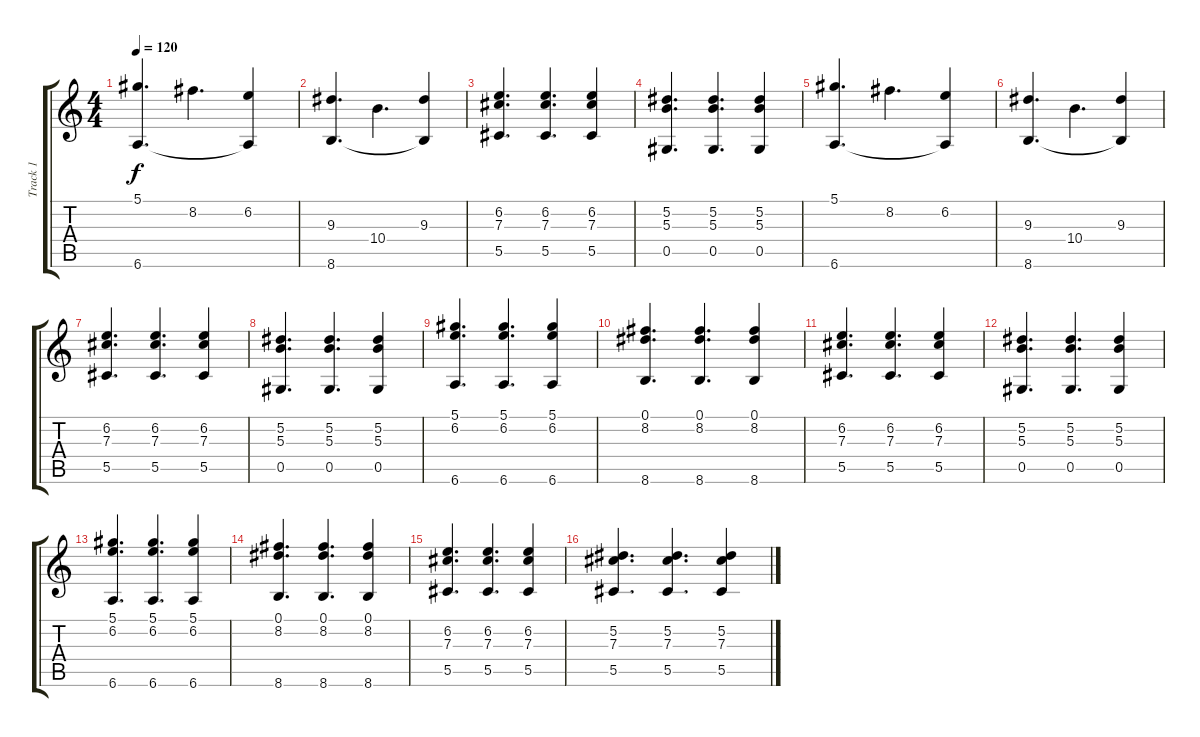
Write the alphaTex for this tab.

\track ("Track 1" "Track 1") {instrument acousticguitarsteel}
\staff {score tabs}
\tuning (Eb4 Bb3 Gb3 Db3 Ab2 Eb2) {hide}
\ts (4 4)
\tempo 120
\clef g2
\ks c
(5.1 6.6).4{d dy f} 8.2.4{d} (6.2 6.6{t}).4 |
(9.3 8.6).4{d} 10.4.4{d} (9.3 8.6{t}).4 |
(6.2 7.3 5.5).4{d} (6.2 7.3 5.5).4{d} (6.2 7.3 5.5).4 |
(5.2 5.3 0.5).4{d} (5.2 5.3 0.5).4{d} (5.2 5.3 0.5).4 |
(5.1 6.6).4{d} 8.2.4{d} (6.2 6.6{t}).4 |
(9.3 8.6).4{d} 10.4.4{d} (9.3 8.6{t}).4 |
(6.2 7.3 5.5).4{d} (6.2 7.3 5.5).4{d} (6.2 7.3 5.5).4 |
(5.2 5.3 0.5).4{d} (5.2 5.3 0.5).4{d} (5.2 5.3 0.5).4 |
(5.1 6.2 6.6).4{d} (5.1 6.2 6.6).4{d} (5.1 6.2 6.6).4 |
(0.1 8.2 8.6).4{d} (0.1 8.2 8.6).4{d} (0.1 8.2 8.6).4 |
(6.2 7.3 5.5).4{d} (6.2 7.3 5.5).4{d} (6.2 7.3 5.5).4 |
(5.2 5.3 0.5).4{d} (5.2 5.3 0.5).4{d} (5.2 5.3 0.5).4 |
(5.1 6.2 6.6).4{d} (5.1 6.2 6.6).4{d} (5.1 6.2 6.6).4 |
(0.1 8.2 8.6).4{d} (0.1 8.2 8.6).4{d} (0.1 8.2 8.6).4 |
(6.2 7.3 5.5).4{d} (6.2 7.3 5.5).4{d} (6.2 7.3 5.5).4 |
(5.2 7.3 5.5).4{d} (5.2 7.3 5.5).4{d} (5.2 7.3 5.5).4
